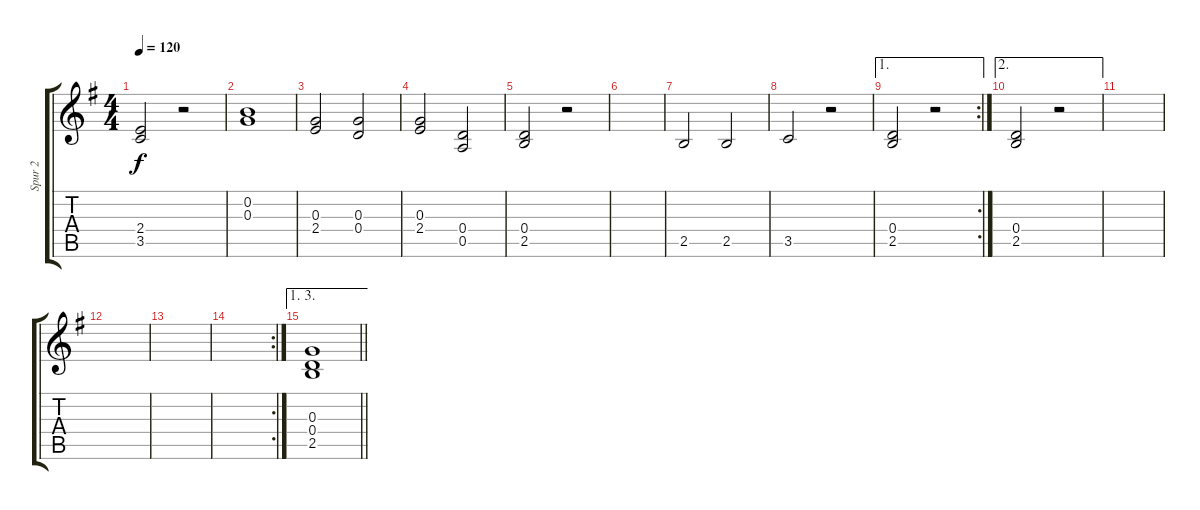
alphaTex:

\track ("Spur 2" "Spur 2") {instrument acousticguitarsteel}
\staff {score tabs}
\tuning (E4 B3 G3 D3 A2 E2) {hide}
\ts (4 4)
\tempo 120
\clef g2
\ks g
(2.4 3.5).2{dy f} r.2 |
(0.2 0.3).1 |
(0.3 2.4).2 (0.3 0.4).2 |
(0.3 2.4).2 (0.4 0.5).2 |
(0.4 2.5).2 r.2 |
|
2.5.2 2.5.2 |
3.5.2 r.2 |
\ae 1
\rc 2
(0.4 2.5).2 r.2 |
\ae 2
(0.4 2.5).2 r.2 |
|
|
|
\rc 2
|
\ae (1 3)
\barLineRight lightlight
(0.3 0.4 2.5).1
